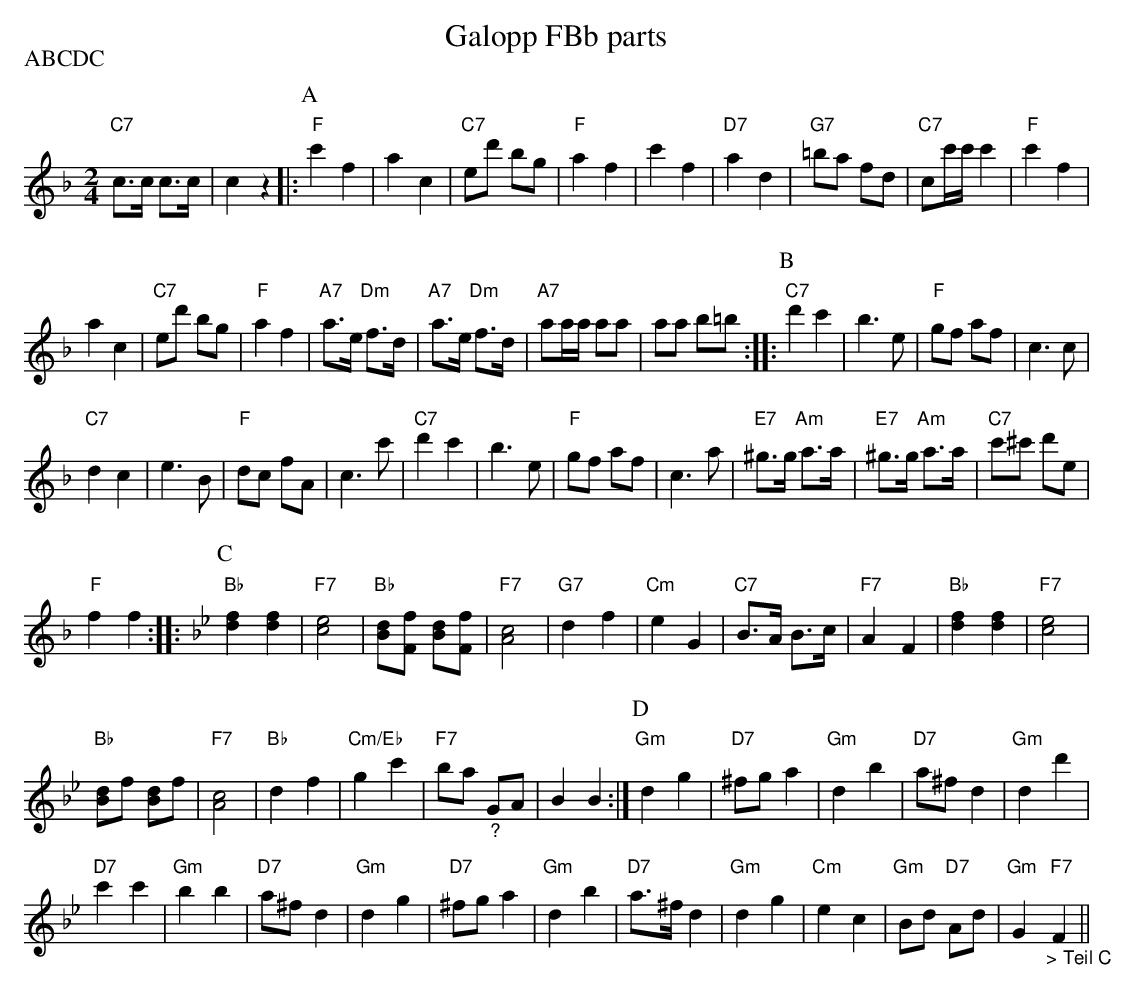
X:1
T:Galopp FBb parts
M:2/4
L:1/8
P:ABCDC
K:F %%MIDI gchordon
"C7"c>c c>c | c2z2 |:[P:A] "F"c'2f2 | a2 c2 | "C7"ed' bg | "F"a2f2 | c'2f2 | "D7"a2d2 | "G7"=ba fd | "C7"cc'/c'/ c'2 | "F"c'2 f2 |
a2c2 | "C7"ed' bg | "F"a2f2 | "A7"a>e "Dm"f>d | "A7"a>e "Dm"f>d | "A7"aa/a/ aa | aa b=b ::[P:B] "C7"d'2c'2 | b3e | "F"gf af | c3c |
"C7"d2c2 | e3B | "F"dc fA | c3c' | "C7"d'2c'2 | b3e | "F"gf af | c3a | "E7"^g>g "Am"a>a | "E7"^g>g "Am"a>a | "C7"c'^c' d'e |
"F"f2f2 :: [K:Bb] [L:1/4][P:C] "Bb"[.fd] [.fd] | "F7"[c2e2] | "Bb"[d/B/][f/F/] [d/B/][f/F/] |\
"F7"[A2c2] | "G7"df | "Cm"eG | "C7"B/>A/ B/>c/ | "F7"AF | "Bb"[df][df] | "F7"[c2e2] |
"Bb"[B/d/]f/ [B/d/]f/ | "F7"[A2c2] | "Bb"df | "Cm/Eb"gc' | "F7"b/a/ "_?"G/A/ | BB :|[P:D] "Gm"dg | "D7"^f/g/ a | "Gm"db | "D7"a/^f/ d | "Gm"dd' |
"D7"c'c' | "Gm"bb | "D7"a/^f/ d | "Gm"dg | "D7"^f/g/ a | "Gm"db | "D7"a/>^f/ d | "Gm"dg | "Cm"ec | "Gm"B/d/ "D7"A/d/ | "Gm"G"_> Teil C""F7"F ||
